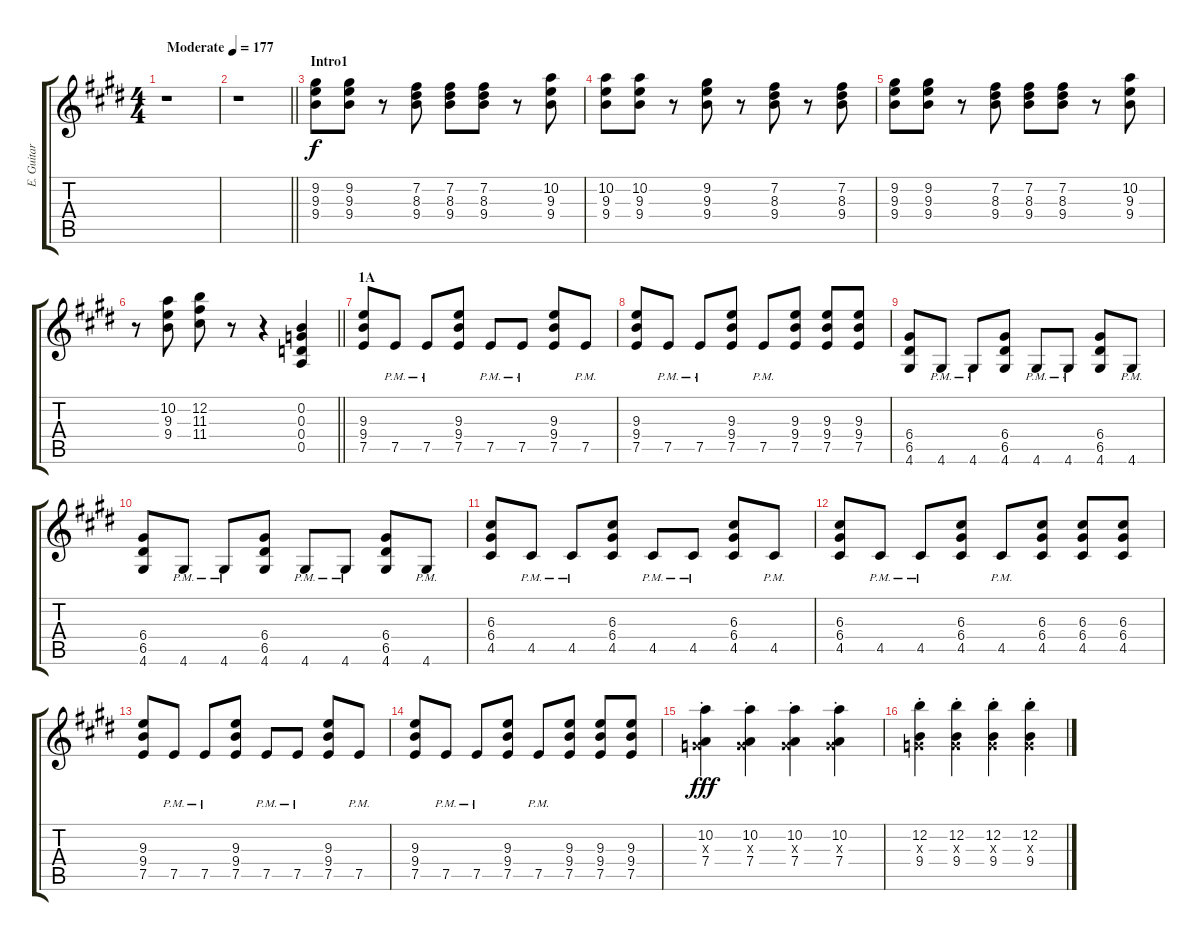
\track ("E. Guitar I" "E. Guitar ") {instrument overdrivenguitar}
\staff {score tabs}
\tuning (E4 B3 G3 D3 A2 E2) {hide}
\ts (4 4)
\tempo (177 "Moderate")
\clef g2
\ks e
r.1{dy f instrument overdrivenguitar} |
\barLineRight lightlight
r.1 |
\section ("" "Intro1")
(9.2 9.3 9.4).8 (9.2 9.3 9.4).8 r.8 (7.2 8.3 9.4).8 (7.2 8.3 9.4).8 (7.2 8.3 9.4).8 r.8 (10.2 9.3 9.4).8 |
(10.2 9.3 9.4).8 (10.2 9.3 9.4).8 r.8 (9.2 9.3 9.4).8 r.8 (7.2 8.3 9.4).8 r.8 (7.2 8.3 9.4).8 |
(9.2 9.3 9.4).8 (9.2 9.3 9.4).8 r.8 (7.2 8.3 9.4).8 (7.2 8.3 9.4).8 (7.2 8.3 9.4).8 r.8 (10.2 9.3 9.4).8 |
\barLineRight lightlight
r.8 (10.2 9.3 9.4).8 (12.2 11.3 11.4).8 r.8 r.4 (0.2 0.3 0.4 0.5).4 |
\section ("" "1A")
(9.3 9.4 7.5).8 7.5{pm}.8 7.5{pm}.8 (9.3 9.4 7.5).8 7.5{pm}.8 7.5{pm}.8 (9.3 9.4 7.5).8 7.5{pm}.8 |
(9.3 9.4 7.5).8 7.5{pm}.8 7.5{pm}.8 (9.3 9.4 7.5).8 7.5{pm}.8 (9.3 9.4 7.5).8 (9.3 9.4 7.5).8 (9.3 9.4 7.5).8 |
(6.4 6.5 4.6).8 4.6{pm}.8 4.6{pm}.8 (6.4 6.5 4.6).8 4.6{pm}.8 4.6{pm}.8 (6.4 6.5 4.6).8 4.6{pm}.8 |
(6.4 6.5 4.6).8 4.6{pm}.8 4.6{pm}.8 (6.4 6.5 4.6).8 4.6{pm}.8 4.6{pm}.8 (6.4 6.5 4.6).8 4.6{pm}.8 |
(6.3 6.4 4.5).8 4.5{pm}.8 4.5{pm}.8 (6.3 6.4 4.5).8 4.5{pm}.8 4.5{pm}.8 (6.3 6.4 4.5).8 4.5{pm}.8 |
(6.3 6.4 4.5).8 4.5{pm}.8 4.5{pm}.8 (6.3 6.4 4.5).8 4.5{pm}.8 (6.3 6.4 4.5).8 (6.3 6.4 4.5).8 (6.3 6.4 4.5).8 |
(9.3 9.4 7.5).8 7.5{pm}.8 7.5{pm}.8 (9.3 9.4 7.5).8 7.5{pm}.8 7.5{pm}.8 (9.3 9.4 7.5).8 7.5{pm}.8 |
(9.3 9.4 7.5).8 7.5{pm}.8 7.5{pm}.8 (9.3 9.4 7.5).8 7.5{pm}.8 (9.3 9.4 7.5).8 (9.3 9.4 7.5).8 (9.3 9.4 7.5).8 |
(10.2{st} 0.3{x} 7.4{st}).4{dy fff} (10.2{st} 0.3{x} 7.4{st}).4 (10.2{st} 0.3{x} 7.4{st}).4 (10.2{st} 0.3{x} 7.4{st}).4 |
(12.2{st} 0.3{x} 9.4{st}).4 (12.2{st} 0.3{x} 9.4{st}).4 (12.2{st} 0.3{x} 9.4{st}).4 (12.2{st} 0.3{x} 9.4{st}).4
